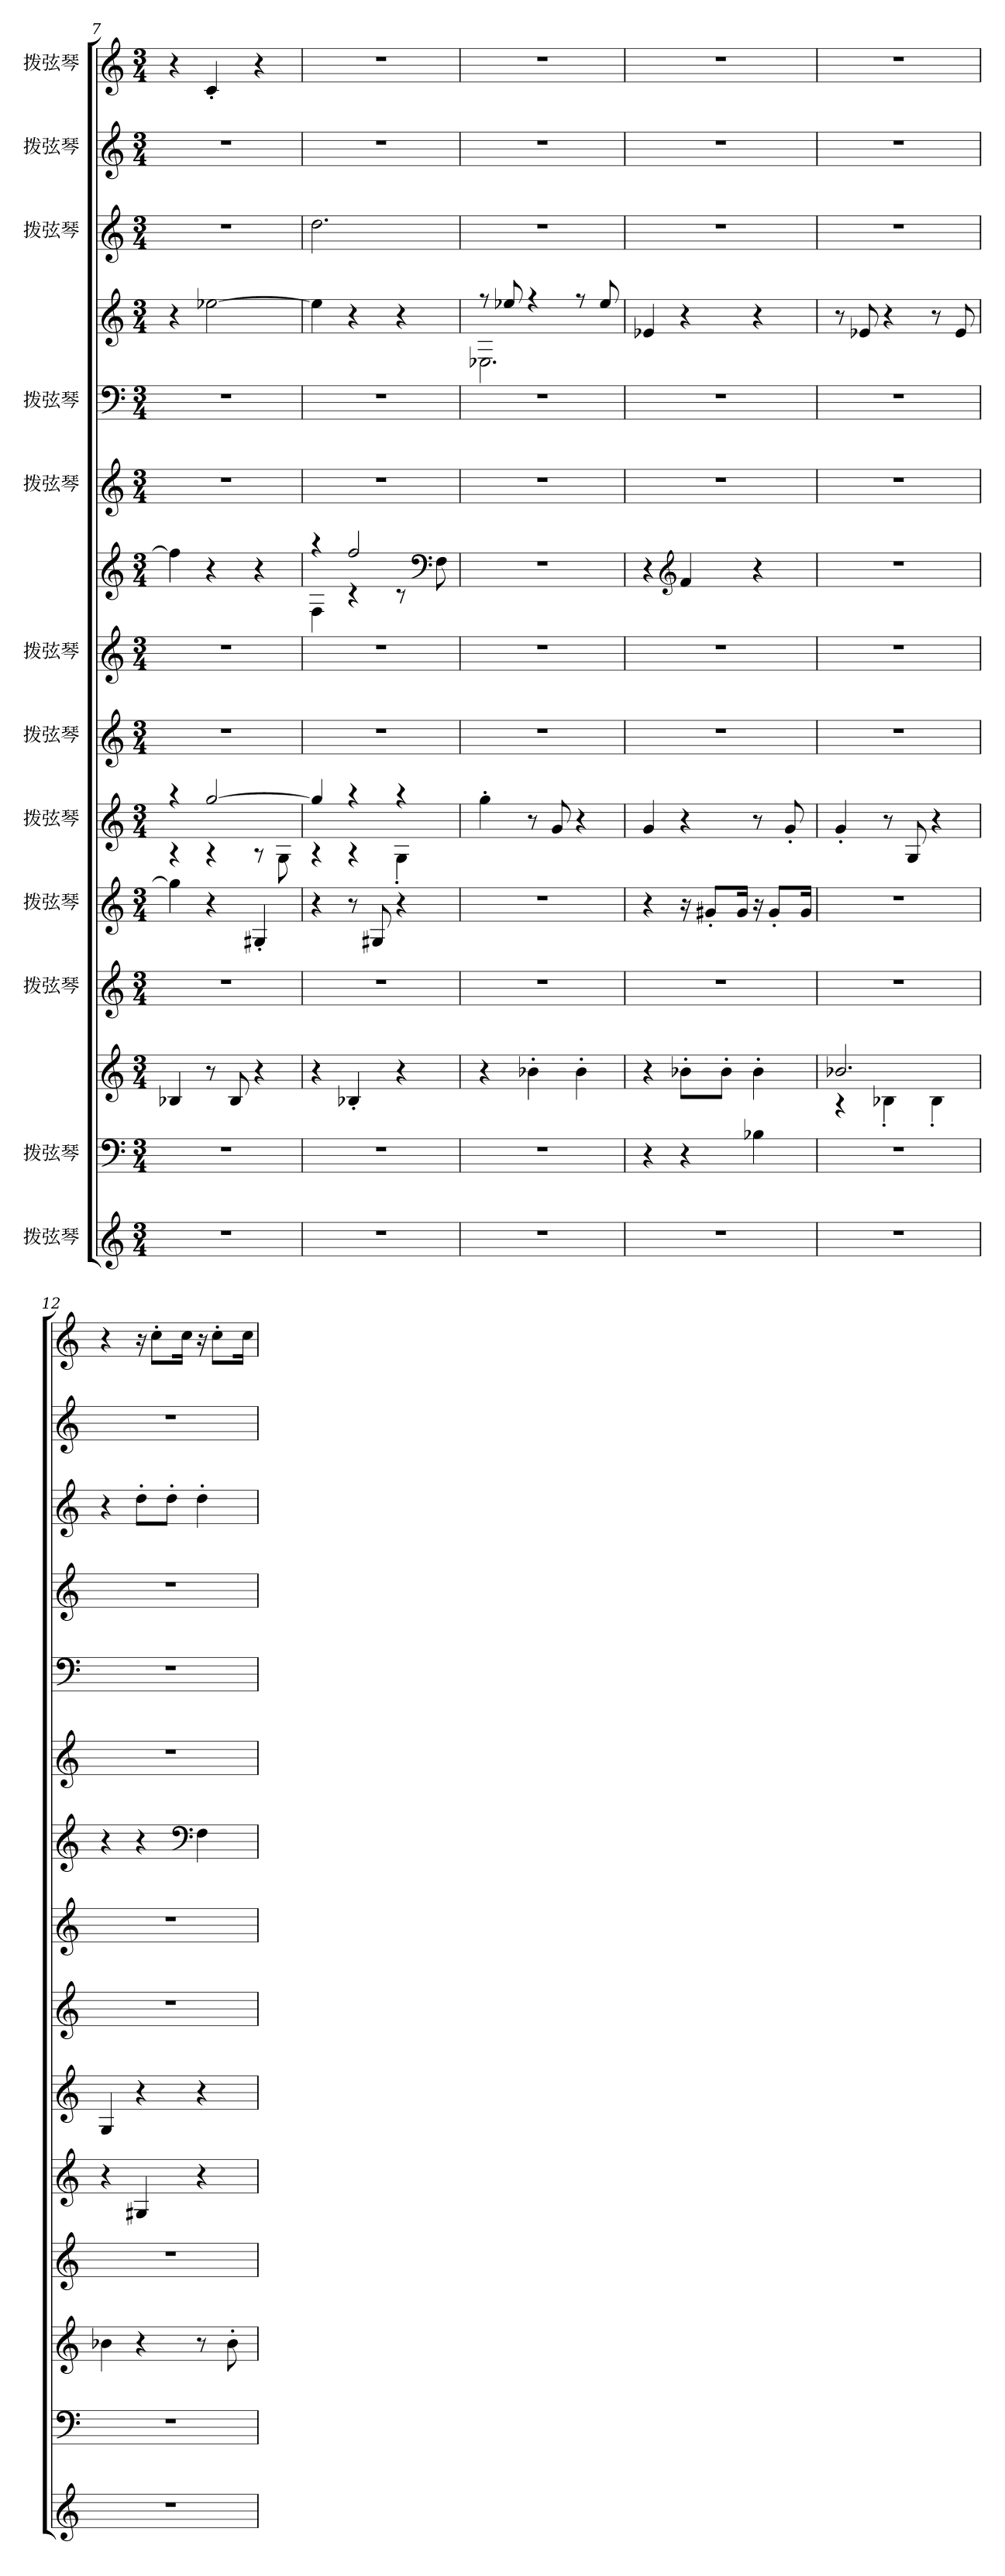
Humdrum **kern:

**kern	**kern	**kern	**kern	**kern	**kern	**kern	**kern	**kern	**kern	**kern	**kern	**kern	**kern	**kern
*part12	*part11	*part11	*part10	*part9	*part8	*part7	*part6	*part6	*part5	*part4	*part4	*part3	*part2	*part1
*staff15	*staff14	*staff13	*staff12	*staff11	*staff10	*staff9	*staff8	*staff7	*staff6	*staff5	*staff4	*staff3	*staff2	*staff1
*I"拨弦琴	*I"拨弦琴	*	*I"拨弦琴	*I"拨弦琴	*I"拨弦琴	*I"拨弦琴	*I"拨弦琴	*	*I"拨弦琴	*I"拨弦琴	*	*I"拨弦琴	*I"拨弦琴	*I"拨弦琴
*clefG2	*clefF4	*clefG2	*clefG2	*clefG2	*clefG2	*clefG2	*clefG2	*clefG2	*clefG2	*clefF4	*clefG2	*clefG2	*clefG2	*clefG2
*k[]	*k[]	*k[]	*k[]	*k[]	*k[]	*k[]	*k[]	*k[]	*k[]	*k[]	*k[]	*k[]	*k[]	*k[]
*M3/4	*M3/4	*M3/4	*M3/4	*M3/4	*M3/4	*M3/4	*M3/4	*M3/4	*M3/4	*M3/4	*M3/4	*M3/4	*M3/4	*M3/4
=7	=7	=7	=7	=7	=7	=7	=7	=7	=7	=7	=7	=7	=7	=7
*	*	*	*	*	*^	*	*	*	*	*	*	*	*	*
2.r	2.r	4B-X/	2.r	4gg#\]	4r	4r	2.r	2.r	4ff\]	2.r	2.r	4r	2.r	2.r	4r
.	.	8r	.	4r	[2gg/	4r	.	.	4r	.	.	[2ee-X\	.	.	4c'/
.	.	8B-/	.	.	.	.	.	.	.	.	.	.	.	.	.
.	.	4r	.	4G#X'/	.	8r	.	.	4r	.	.	.	.	.	4r
.	.	.	.	.	.	8G\	.	.	.	.	.	.	.	.	.
=8	=8	=8	=8	=8	=8	=8	=8	=8	=8	=8	=8	=8	=8	=8	=8
*	*	*	*	*	*	*	*	*	*^	*	*	*	*	*	*
2.r	2.r	4r	2.r	4r	4gg/]	4r	2.r	2.r	4r	4F\	2.r	2.r	4ee-\]	2.dd\	2.r	2.r
.	.	4B-X'/	.	8r	4r	4r	.	.	2ff/	4r	.	.	4r	.	.	.
.	.	.	.	8G#X/	.	.	.	.	.	.	.	.	.	.	.	.
.	.	4r	.	4r	4r	4G'\	.	.	.	8r	.	.	4r	.	.	.
*	*	*	*	*	*	*	*	*	*clefF4	*	*	*	*	*	*	*
.	.	.	.	.	.	.	.	.	.	8F\	.	.	.	.	.	.
*	*	*	*	*	*v	*v	*	*	*v	*v	*	*	*	*	*	*
=9	=9	=9	=9	=9	=9	=9	=9	=9	=9	=9	=9	=9	=9	=9
*	*	*	*	*	*	*	*	*	*	*	*^	*	*	*
2.r	2.r	4r	2.r	2.r	4gg'\	2.r	2.r	2.r	2.r	2.r	8r	2.E-X\	2.r	2.r	2.r
.	.	.	.	.	.	.	.	.	.	.	8ee-X/	.	.	.	.
.	.	4b-X'\	.	.	8r	.	.	.	.	.	4r	.	.	.	.
.	.	.	.	.	8g/	.	.	.	.	.	.	.	.	.	.
.	.	4b-'\	.	.	4r	.	.	.	.	.	8r	.	.	.	.
.	.	.	.	.	.	.	.	.	.	.	8ee-/	.	.	.	.
*	*	*	*	*	*	*	*	*	*	*	*v	*v	*	*	*
=10	=10	=10	=10	=10	=10	=10	=10	=10	=10	=10	=10	=10	=10	=10
2.r	4r	4r	2.r	4r	4g/	2.r	2.r	4r	2.r	2.r	4e-X/	2.r	2.r	2.r
*	*	*	*	*	*	*	*	*clefG2	*	*	*	*	*	*
.	4r	8b-X'\L	.	16r	4r	.	.	4f/	.	.	4r	.	.	.
.	.	.	.	8g#X'/L	.	.	.	.	.	.	.	.	.	.
.	.	8b-'\J	.	.	.	.	.	.	.	.	.	.	.	.
.	.	.	.	16g#/Jk	.	.	.	.	.	.	.	.	.	.
.	4B-X\	4b-'\	.	16r	8r	.	.	4r	.	.	4r	.	.	.
.	.	.	.	8g#'/L	.	.	.	.	.	.	.	.	.	.
.	.	.	.	.	8g'/	.	.	.	.	.	.	.	.	.
.	.	.	.	16g#/Jk	.	.	.	.	.	.	.	.	.	.
!!LO:PB:g=z
=11	=11	=11	=11	=11	=11	=11	=11	=11	=11	=11	=11	=11	=11	=11
*	*	*^	*	*	*	*	*	*	*	*	*	*	*	*
2.r	2.r	2.b-X/	4r	2.r	2.r	4g'/	2.r	2.r	2.r	2.r	2.r	8r	2.r	2.r	2.r
.	.	.	.	.	.	.	.	.	.	.	.	8e-X/	.	.	.
.	.	.	4B-X'\	.	.	8r	.	.	.	.	.	4r	.	.	.
.	.	.	.	.	.	8G/	.	.	.	.	.	.	.	.	.
.	.	.	4B-'\	.	.	4r	.	.	.	.	.	8r	.	.	.
.	.	.	.	.	.	.	.	.	.	.	.	8e-/	.	.	.
*	*	*v	*v	*	*	*	*	*	*	*	*	*	*	*	*
=12	=12	=12	=12	=12	=12	=12	=12	=12	=12	=12	=12	=12	=12	=12
2.r	2.r	4b-X\	2.r	4r	4G/	2.r	2.r	4r	2.r	2.r	2.r	4r	2.r	4r
.	.	4r	.	4G#X/	4r	.	.	4r	.	.	.	8dd'\L	.	16r
.	.	.	.	.	.	.	.	.	.	.	.	.	.	8cc'\L
.	.	.	.	.	.	.	.	.	.	.	.	8dd'\J	.	.
.	.	.	.	.	.	.	.	.	.	.	.	.	.	16cc\Jk
*	*	*	*	*	*	*	*	*clefF4	*	*	*	*	*	*
.	.	8r	.	4r	4r	.	.	4F\	.	.	.	4dd'\	.	16r
.	.	.	.	.	.	.	.	.	.	.	.	.	.	8cc'\L
.	.	8b-'\	.	.	.	.	.	.	.	.	.	.	.	.
.	.	.	.	.	.	.	.	.	.	.	.	.	.	16cc\Jk
=	=	=	=	=	=	=	=	=	=	=	=	=	=	=
*-	*-	*-	*-	*-	*-	*-	*-	*-	*-	*-	*-	*-	*-	*-
